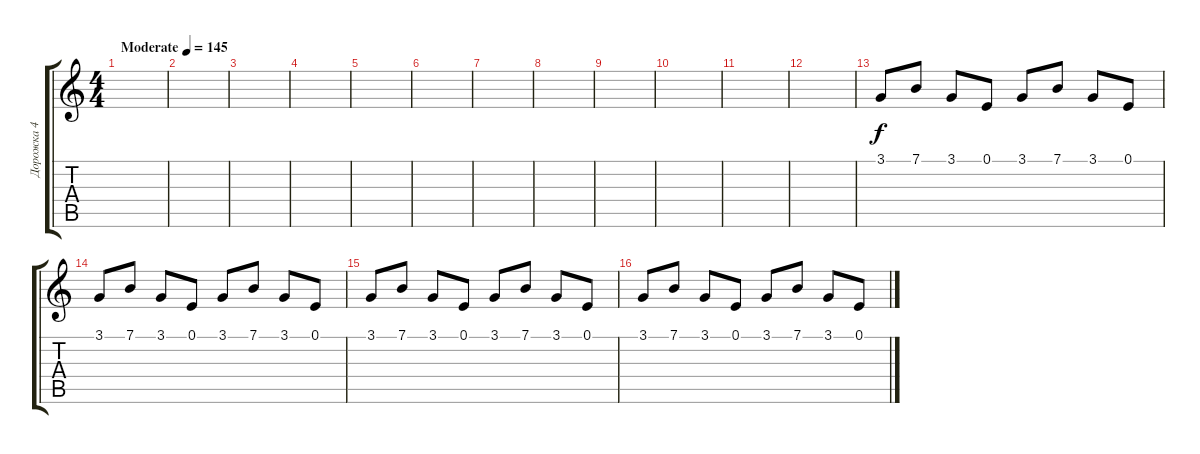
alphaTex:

\track ("Дорожка 4" "Дорожка 4") {instrument brightacousticpiano}
\staff {score tabs}
\tuning (E4 B3 G3 D3 A2 E2) {hide}
\ts (4 4)
\tempo (145 "Moderate")
\clef g2
\ks c
|
|
|
|
|
|
|
|
|
|
|
|
3.1.8 7.1.8 3.1.8 0.1.8 3.1.8 7.1.8 3.1.8 0.1.8 |
3.1.8 7.1.8 3.1.8 0.1.8 3.1.8 7.1.8 3.1.8 0.1.8 |
3.1.8 7.1.8 3.1.8 0.1.8 3.1.8 7.1.8 3.1.8 0.1.8 |
3.1.8 7.1.8 3.1.8 0.1.8 3.1.8 7.1.8 3.1.8 0.1.8
